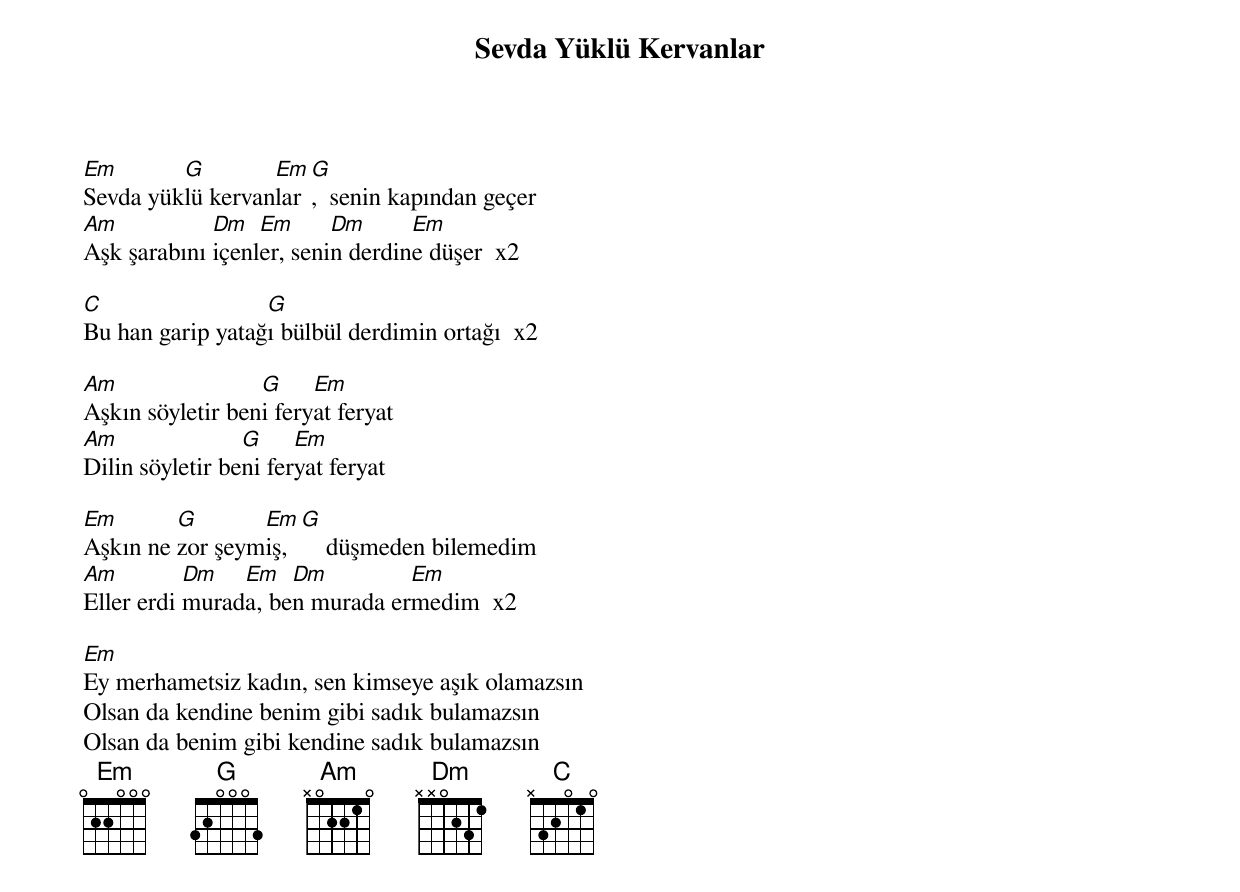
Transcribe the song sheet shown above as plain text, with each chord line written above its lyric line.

{title: Sevda Yüklü Kervanlar}
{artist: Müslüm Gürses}

Em       G        Em G
Sevda yüklü kervanlar,  senin kapından geçer
Am           Dm   Em      Dm      Em
Aşk şarabını içenler, senin derdine düşer  x2

C                 G
Bu han garip yatağı bülbül derdimin ortağı  x2

Am                G     Em
Aşkın söyletir beni feryat feryat
Am               G     Em
Dilin söyletir beni feryat feryat

Em       G       Em G
Aşkın ne zor şeymiş,    düşmeden bilemedim
Am         Dm   Em   Dm         Em
Eller erdi murada, ben murada ermedim  x2

Em
Ey merhametsiz kadın, sen kimseye aşık olamazsın
Olsan da kendine benim gibi sadık bulamazsın
Olsan da benim gibi kendine sadık bulamazsın
